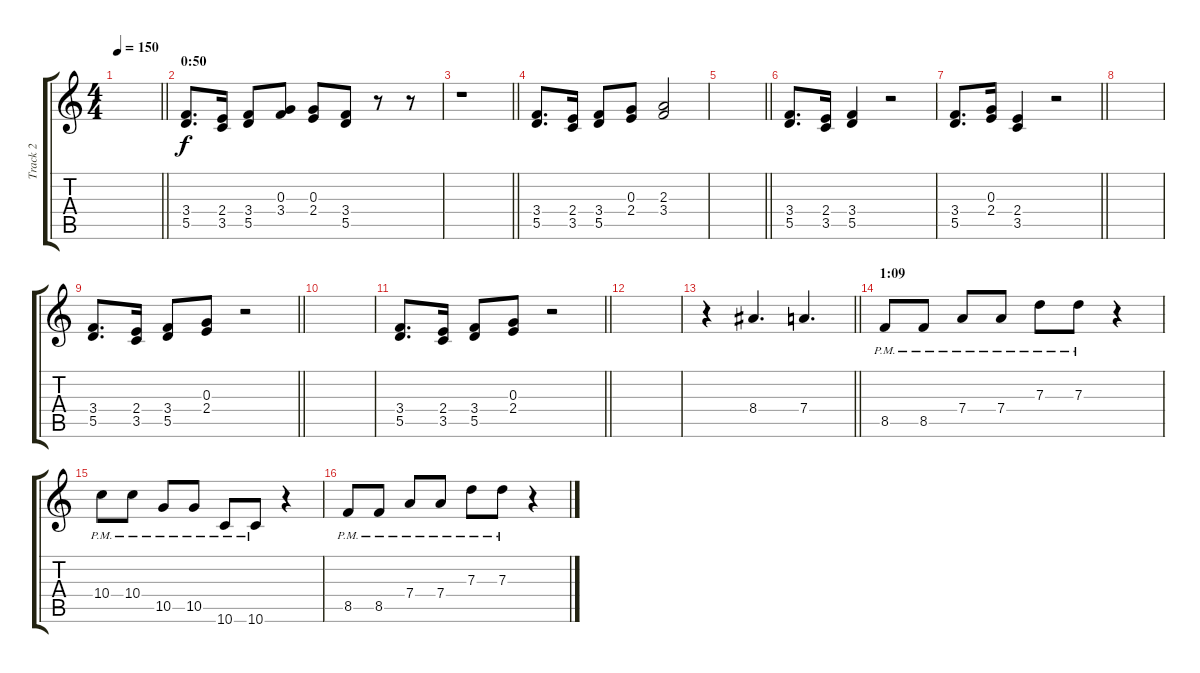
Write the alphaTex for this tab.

\track ("Track 2" "Track 2") {instrument electricguitarjazz}
\staff {score tabs}
\tuning (E4 B3 G3 D3 A2 D2) {hide}
\ts (4 4)
\tempo 150
\clef g2
\barLineRight lightlight
\ks c
|
\section ("" "0:50")
(3.4 5.5).8{d} (2.4 3.5).16 (3.4 5.5).8 (0.3 3.4).8 (0.3 2.4).8 (3.4 5.5).8 r.8 r.8 |
\barLineRight lightlight
r.1 |
(3.4 5.5).8{d} (2.4 3.5).16 (3.4 5.5).8 (0.3 2.4).8 (2.3 3.4).2 |
\barLineRight lightlight
|
(3.4 5.5).8{d} (2.4 3.5).16 (3.4 5.5).4 r.2 |
\barLineRight lightlight
(3.4 5.5).8{d} (0.3 2.4).16 (2.4 3.5).4 r.2 |
|
\barLineRight lightlight
(3.4 5.5).8{d} (2.4 3.5).16 (3.4 5.5).8 (0.3 2.4).8 r.2 |
|
\barLineRight lightlight
(3.4 5.5).8{d} (2.4 3.5).16 (3.4 5.5).8 (0.3 2.4).8 r.2 |
|
\barLineRight lightlight
r.4 8.4.4{d} 7.4.4{d} |
\section ("" "1:09")
8.5{pm}.8{volume 15 instrument electricguitarmuted} 8.5{pm}.8 7.4{pm}.8 7.4{pm}.8 7.3{pm}.8 7.3{pm}.8 r.4 |
10.4{pm}.8 10.4{pm}.8 10.5{pm}.8 10.5{pm}.8 10.6{pm}.8 10.6{pm}.8 r.4 |
8.5{pm}.8{volume 15 instrument electricguitarmuted} 8.5{pm}.8 7.4{pm}.8 7.4{pm}.8 7.3{pm}.8 7.3{pm}.8 r.4
